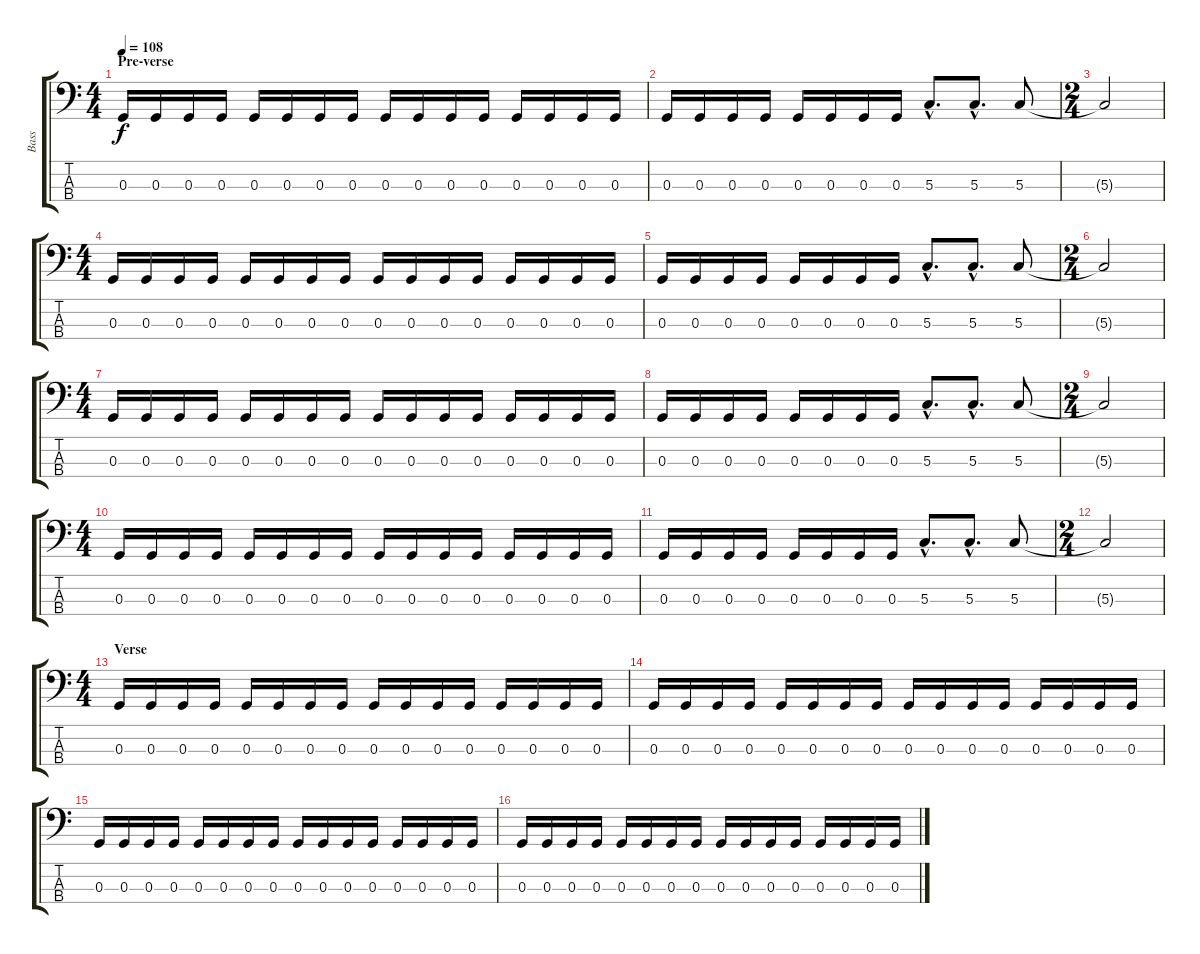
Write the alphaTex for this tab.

\track ("Bass" "Bass") {instrument electricbasspick}
\staff {score tabs}
\tuning (F2 C2 G1 D1) {hide}
\ts (4 4)
\section ("" "Pre-verse")
\tempo 108
\clef f4
\ks c
0.3.16{dy f} 0.3.16 0.3.16 0.3.16 0.3.16 0.3.16 0.3.16 0.3.16 0.3.16 0.3.16 0.3.16 0.3.16 0.3.16 0.3.16 0.3.16 0.3.16 |
0.3.16 0.3.16 0.3.16 0.3.16 0.3.16 0.3.16 0.3.16 0.3.16 5.3{hac}.8{d} 5.3{hac}.8{d} 5.3.8 |
\ts (2 4)
5.3{t}.2 |
\ts (4 4)
0.3.16 0.3.16 0.3.16 0.3.16 0.3.16 0.3.16 0.3.16 0.3.16 0.3.16 0.3.16 0.3.16 0.3.16 0.3.16 0.3.16 0.3.16 0.3.16 |
0.3.16 0.3.16 0.3.16 0.3.16 0.3.16 0.3.16 0.3.16 0.3.16 5.3{hac}.8{d} 5.3{hac}.8{d} 5.3.8 |
\ts (2 4)
5.3{t}.2 |
\ts (4 4)
0.3.16 0.3.16 0.3.16 0.3.16 0.3.16 0.3.16 0.3.16 0.3.16 0.3.16 0.3.16 0.3.16 0.3.16 0.3.16 0.3.16 0.3.16 0.3.16 |
0.3.16 0.3.16 0.3.16 0.3.16 0.3.16 0.3.16 0.3.16 0.3.16 5.3{hac}.8{d} 5.3{hac}.8{d} 5.3.8 |
\ts (2 4)
5.3{t}.2 |
\ts (4 4)
0.3.16 0.3.16 0.3.16 0.3.16 0.3.16 0.3.16 0.3.16 0.3.16 0.3.16 0.3.16 0.3.16 0.3.16 0.3.16 0.3.16 0.3.16 0.3.16 |
0.3.16 0.3.16 0.3.16 0.3.16 0.3.16 0.3.16 0.3.16 0.3.16 5.3{hac}.8{d} 5.3{hac}.8{d} 5.3.8 |
\ts (2 4)
5.3{t}.2 |
\ts (4 4)
\section ("" "Verse")
0.3.16 0.3.16 0.3.16 0.3.16 0.3.16 0.3.16 0.3.16 0.3.16 0.3.16 0.3.16 0.3.16 0.3.16 0.3.16 0.3.16 0.3.16 0.3.16 |
0.3.16 0.3.16 0.3.16 0.3.16 0.3.16 0.3.16 0.3.16 0.3.16 0.3.16 0.3.16 0.3.16 0.3.16 0.3.16 0.3.16 0.3.16 0.3.16 |
0.3.16 0.3.16 0.3.16 0.3.16 0.3.16 0.3.16 0.3.16 0.3.16 0.3.16 0.3.16 0.3.16 0.3.16 0.3.16 0.3.16 0.3.16 0.3.16 |
0.3.16 0.3.16 0.3.16 0.3.16 0.3.16 0.3.16 0.3.16 0.3.16 0.3.16 0.3.16 0.3.16 0.3.16 0.3.16 0.3.16 0.3.16 0.3.16
